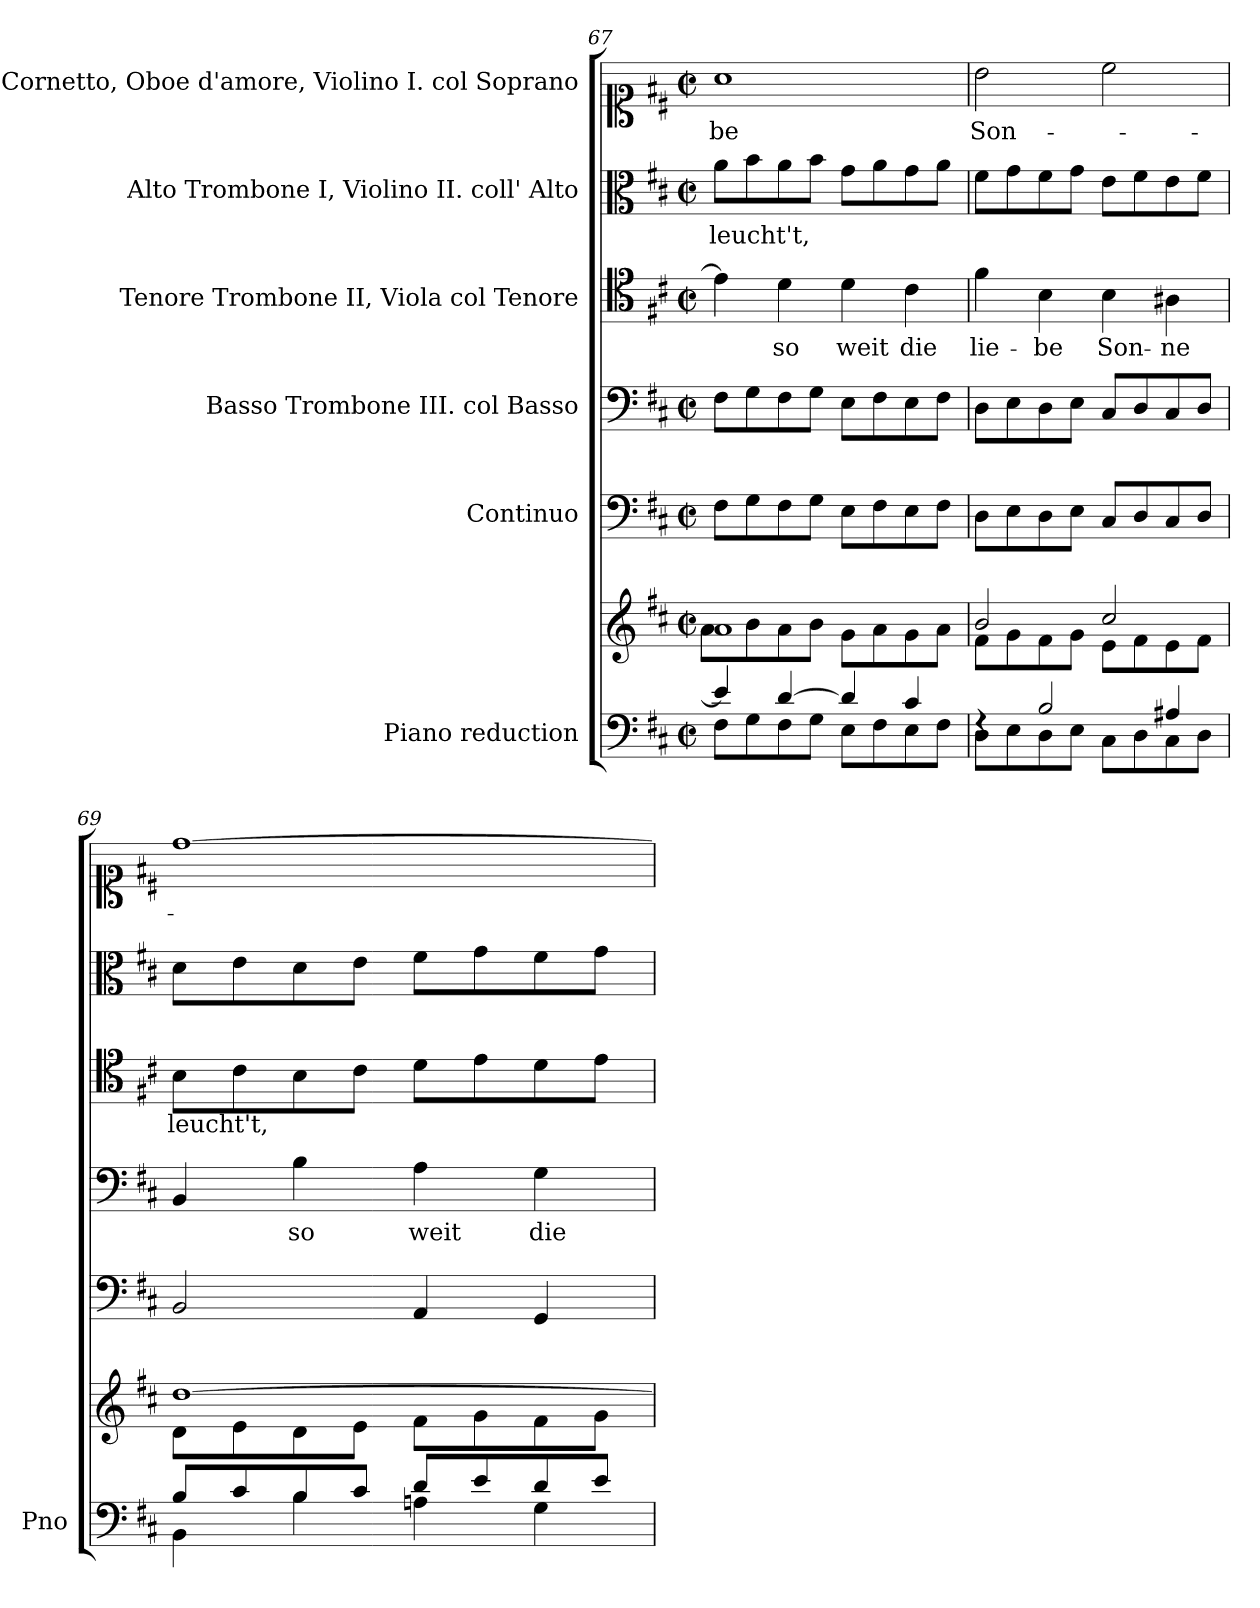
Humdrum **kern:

**kern	**kern	**kern	**kern	**text	**kern	**text	**kern	**text	**kern	**text
*part6	*part6	*part5	*part4	*part4	*part3	*part3	*part2	*part2	*part1	*part1
*staff7	*staff6	*staff5	*staff4	*staff4	*staff3	*staff3	*staff2	*staff2	*staff1	*staff1
*I"Piano reduction	*	*I"Continuo	*I"Basso  Trombone III. col Basso	*	*I"Tenore Trombone II, Viola col Tenore	*	*I"Alto Trombone I, Violino II.  coll' Alto	*	*I"Soprano Cornetto, Oboe d'amore, Violino I. col Soprano	*
*I'Pno	*	*	*	*	*	*	*	*	*	*
*clefF4	*clefG2	*clefF4	*clefF4	*	*clefC4	*	*clefC3	*	*clefC1	*
*k[f#c#]	*k[f#c#]	*k[f#c#]	*k[f#c#]	*	*k[f#c#]	*	*k[f#c#]	*	*k[f#c#]	*
*M2/2	*M2/2	*M2/2	*M2/2	*	*M2/2	*	*M2/2	*	*M2/2	*
*met(c|)	*met(c|)	*met(c|)	*met(c|)	*	*met(c|)	*	*met(c|)	*	*met(c|)	*
=67	=67	=67	=67	=67	=67	=67	=67	=67	=67	=67
*^	*^	*	*	*	*	*	*	*	*	*
!	!	!	!	!	!	!	!	!	!	!LO:LY:b	!	!LO:LY:b
4e/]	8F#\L	1a	8a\L	8F#\L	8F#\L	.	4e\]	.	8a\L	leucht't,	1a	-be
.	8G\	.	8b\	8G\	8G\	.	.	.	8b\	.	.	.
!	!	!	!	!	!	!	!	!LO:LY:b	!	!	!	!
[4d/	8F#\	.	8a\	8F#\	8F#\	.	4d\	so	8a\	.	.	.
.	8G\J	.	8b\J	8G\J	8G\J	.	.	.	8b\J	.	.	.
!	!	!	!	!	!	!	!	!LO:LY:b	!	!	!	!
4d/]	8E\L	.	8g\L	8E\L	8E\L	.	4d\	weit	8g\L	.	.	.
.	8F#\	.	8a\	8F#\	8F#\	.	.	.	8a\	.	.	.
!	!	!	!	!	!	!	!	!LO:LY:b	!	!	!	!
4c#/	8E\	.	8g\	8E\	8E\	.	4c#\	die	8g\	.	.	.
.	8F#\J	.	8a\J	8F#\J	8F#\J	.	.	.	8a\J	.	.	.
=68	=68	=68	=68	=68	=68	=68	=68	=68	=68	=68	=68	=68
!	!	!	!	!	!	!	!	!LO:LY:b	!	!	!	!LO:LY:b
4rF	8D\L	2b/	8f#\L	8D\L	8D\L	.	4f#\	lie-	8f#\L	.	2b\	Son-
.	8E\	.	8g\	8E\	8E\	.	.	.	8g\	.	.	.
!	!	!	!	!	!	!	!	!LO:LY:b	!	!	!	!
2B/	8D\	.	8f#\	8D\	8D\	.	4B\	-be	8f#\	.	.	.
.	8E\J	.	8g\J	8E\J	8E\J	.	.	.	8g\J	.	.	.
!	!	!	!	!	!	!	!	!LO:LY:b	!	!	!	!
.	8C#\L	2cc#/	8e\L	8C#/L	8C#/L	.	4B\	Son-	8e\L	.	2cc#\	.
.	8D\	.	8f#\	8D/	8D/	.	.	.	8f#\	.	.	.
!	!	!	!	!	!	!	!	!LO:LY:b	!	!	!	!
4A#X/	8C#\	.	8e\	8C#/	8C#/	.	4A#X\	-ne	8e\	.	.	.
.	8D\J	.	8f#\J	8D/J	8D/J	.	.	.	8f#\J	.	.	.
!!LO:PB:g=z
=69	=69	=69	=69	=69	=69	=69	=69	=69	=69	=69	=69	=69
!	!	!	!	!	!	!	!	!LO:LY:b	!	!	!	!
8B/L	4BB\	[1dd	8d\L	2BB/	4BB/	.	8B\L	leucht't,	8d\L	.	[1dd	.
8c#/	.	.	8e\	.	.	.	8c#\	.	8e\	.	.	.
!	!	!	!	!	!	!LO:LY:b	!	!	!	!	!	!
8B/	4B\	.	8d\	.	4B\	so	8B\	.	8d\	.	.	.
8c#/J	.	.	8e\J	.	.	.	8c#\J	.	8e\J	.	.	.
!	!	!	!	!	!	!LO:LY:b	!	!	!	!	!	!
8d/L	4An\	.	8f#\L	4AA/	4A\	weit	8d\L	.	8f#\L	.	.	.
8e/	.	.	8g\	.	.	.	8e\	.	8g\	.	.	.
!	!	!	!	!	!	!LO:LY:b	!	!	!	!	!	!
8d/	4G\	.	8f#\	4GG/	4G\	die	8d\	.	8f#\	.	.	.
8e/J	.	.	8g\J	.	.	.	8e\J	.	8g\J	.	.	.
*v	*v	*	*	*	*	*	*	*	*	*	*	*
*	*v	*v	*	*	*	*	*	*	*	*	*
=	=	=	=	=	=	=	=	=	=	=
*-	*-	*-	*-	*-	*-	*-	*-	*-	*-	*-
